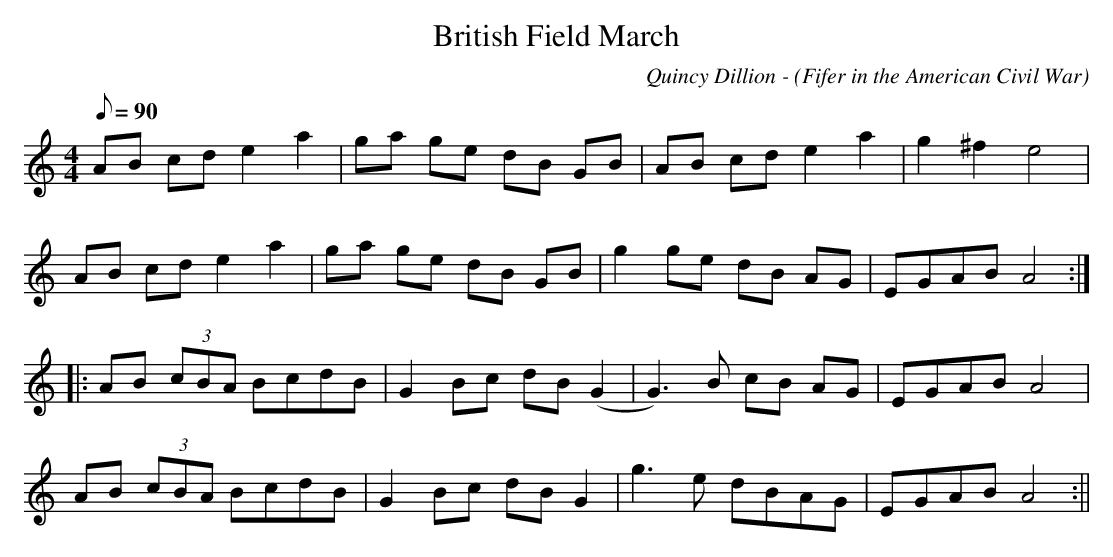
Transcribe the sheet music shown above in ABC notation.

X:1
T:British Field March
M:4/4
L:1/8
Q:90
O:Quincy Dillion - (Fifer in the American Civil War)
K:Am
AB cd e2 a2 | ga ge dB GB | AB cd e2 a2 | g2 ^f2 e4 |
AB cd e2 a2 | ga ge dB GB | g2 ge dB AG | EGAB A4 :||:
AB (3cBA BcdB | G2 Bc dB (G2 | G3)B cB AG | EGAB A4 |
AB (3cBA BcdB | G2 Bc dB G2 | g3 e dBAG |  EGAB A4 :||
